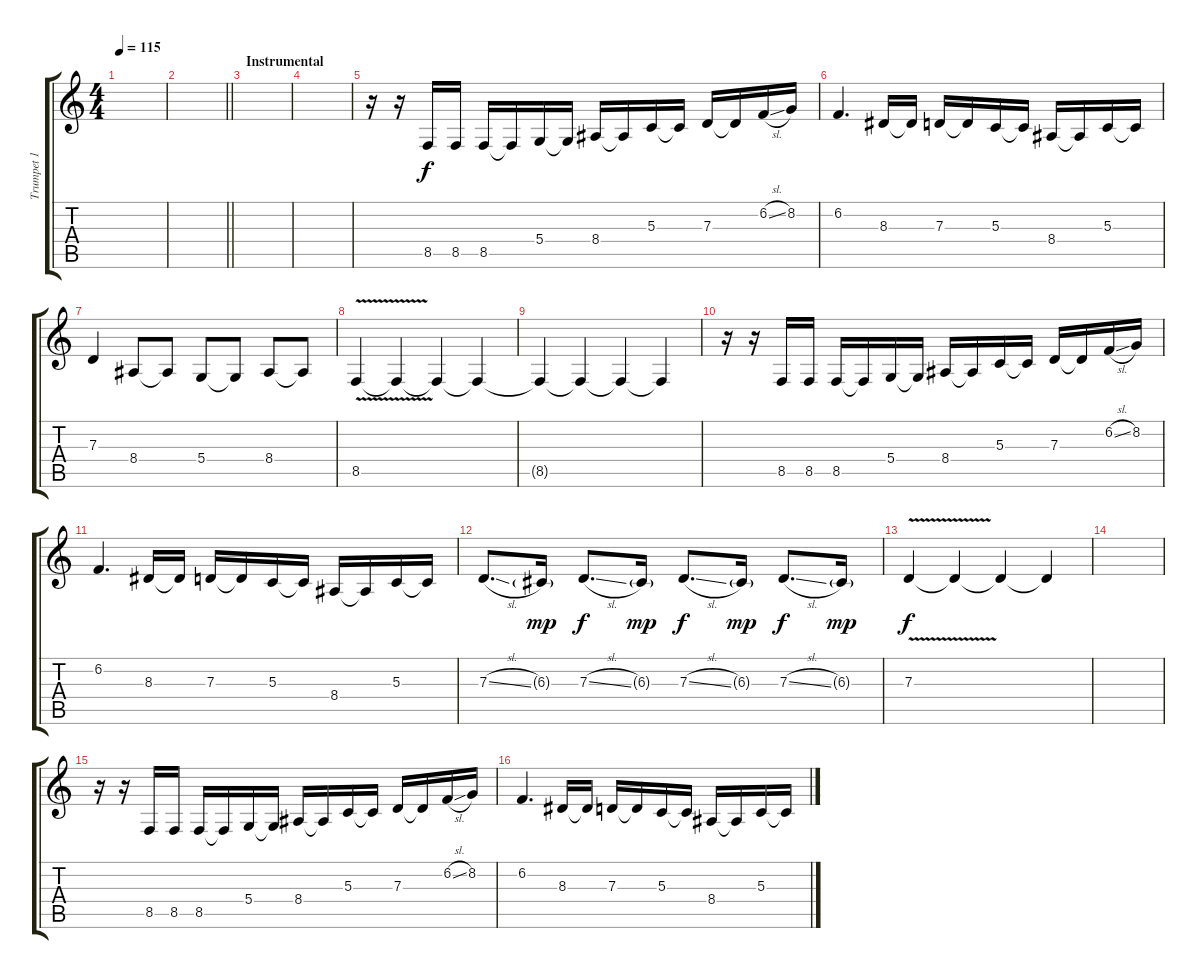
\track ("Trumpet 1" "Trumpet 1") {instrument trumpet}
\staff {score tabs}
\tuning (E4 B3 G3 D3 A2 E2) {hide}
\ts (4 4)
\tempo 115
\clef g2
\ks c
|
\barLineRight lightlight
|
\section ("" "Instrumental")
|
|
r.16 r.16 8.5.16 8.5.16 8.5.16 8.5{t}.16 5.4.16 5.4{t}.16 8.4.16 8.4{t}.16 5.3.16 5.3{t}.16 7.3.16 7.3{t}.16 6.2{sl}.16 8.2.16 |
6.2.4{d} 8.3.16 8.3{t}.16 7.3.16 7.3{t}.16 5.3.16 5.3{t}.16 8.4.16 8.4{t}.16 5.3.16 5.3{t}.16 |
7.3.4 8.4.8 8.4{t}.8 5.4.8 5.4{t}.8 8.4.8 8.4{t}.8 |
8.5{v}.4 8.5{t}.4 8.5{t}.4 8.5{t}.4 |
8.5{t}.4 8.5{t}.4 8.5{t}.4 8.5{t}.4 |
r.16 r.16 8.5.16 8.5.16 8.5.16 8.5{t}.16 5.4.16 5.4{t}.16 8.4.16 8.4{t}.16 5.3.16 5.3{t}.16 7.3.16 7.3{t}.16 6.2{sl}.16 8.2.16 |
6.2.4{d} 8.3.16 8.3{t}.16 7.3.16 7.3{t}.16 5.3.16 5.3{t}.16 8.4.16 8.4{t}.16 5.3.16 5.3{t}.16 |
7.3{sl}.8{d} 6.3{g}.16{dy mp} 7.3{sl}.8{d dy f} 6.3{g}.16{dy mp} 7.3{sl}.8{d dy f} 6.3{g}.16{dy mp} 7.3{sl}.8{d dy f} 6.3{g}.16{dy mp} |
7.3{v}.4{dy f} 7.3{t}.4 7.3{t}.4 7.3{t}.4 |
|
r.16 r.16 8.5.16 8.5.16 8.5.16 8.5{t}.16 5.4.16 5.4{t}.16 8.4.16 8.4{t}.16 5.3.16 5.3{t}.16 7.3.16 7.3{t}.16 6.2{sl}.16 8.2.16 |
6.2.4{d} 8.3.16 8.3{t}.16 7.3.16 7.3{t}.16 5.3.16 5.3{t}.16 8.4.16 8.4{t}.16 5.3.16 5.3{t}.16
